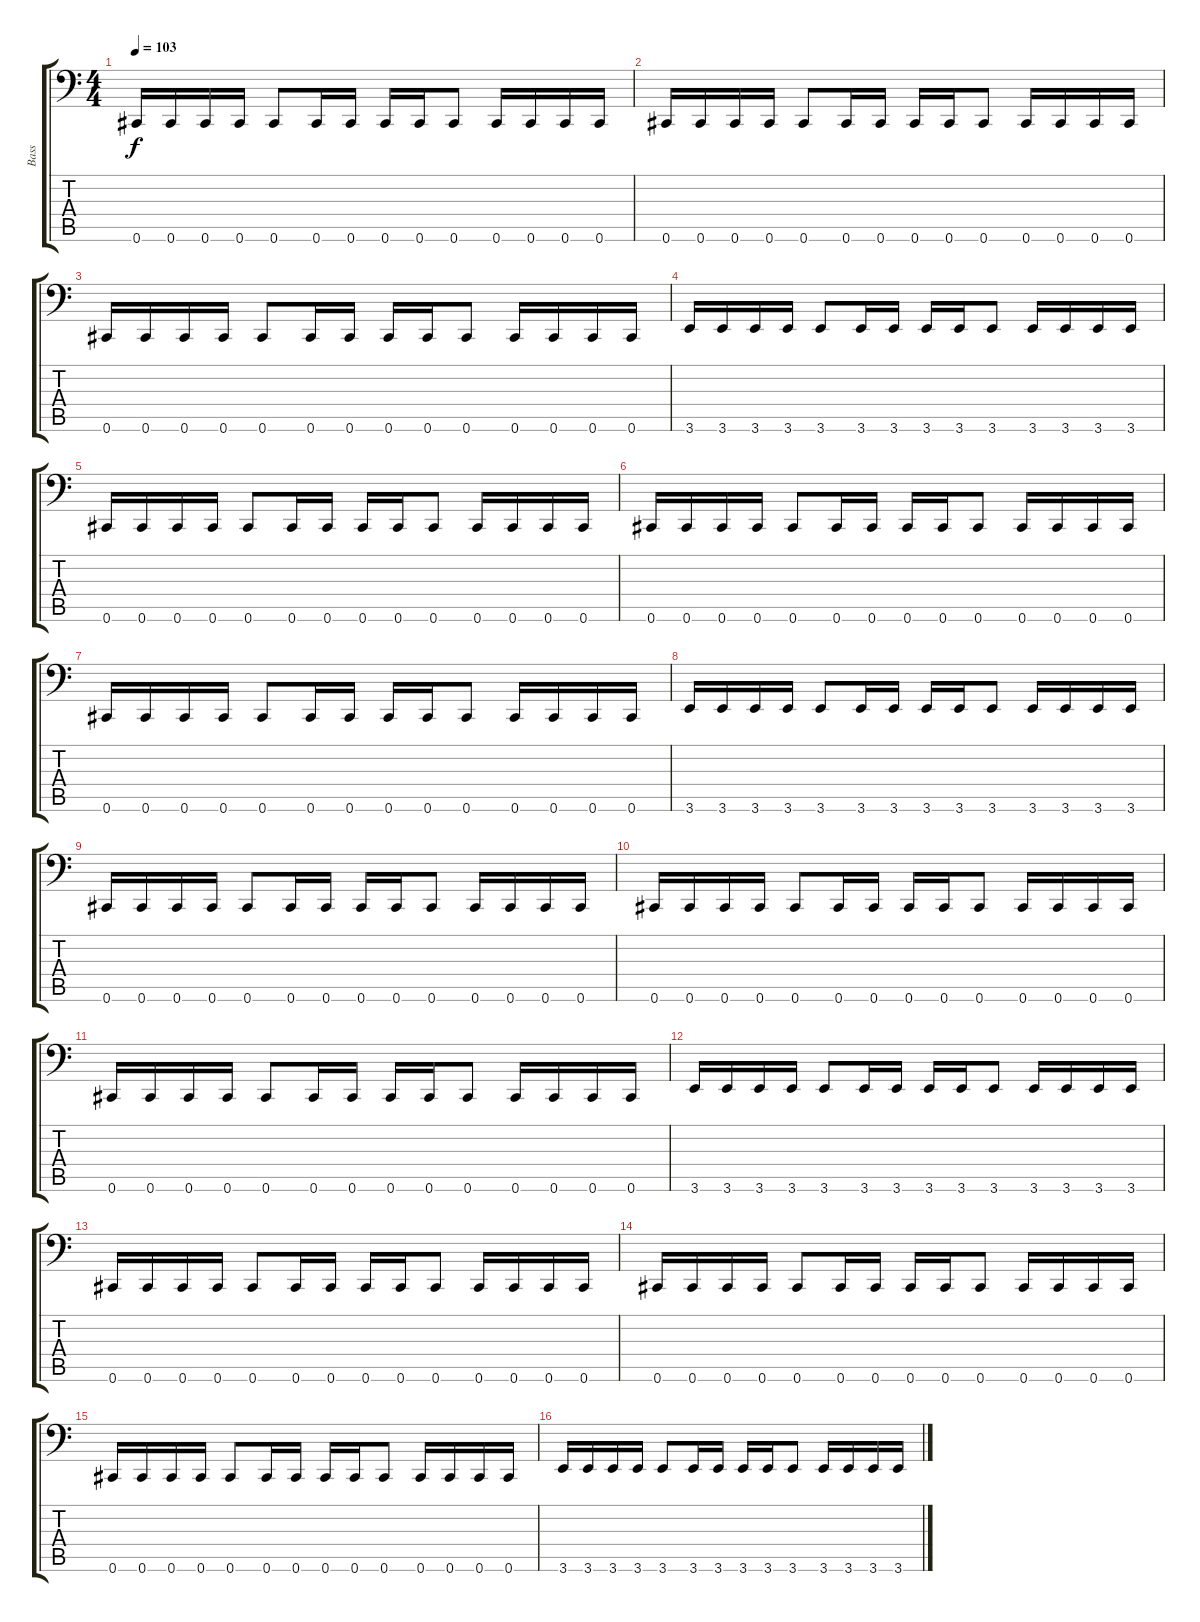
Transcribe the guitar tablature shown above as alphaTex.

\track ("Bass" "Bass") {instrument electricbasspick}
\staff {score tabs}
\tuning (Db3 Ab2 E2 B1 Gb1 Db1) {hide}
\ts (4 4)
\tempo 103
\clef f4
\ks c
0.6.16{dy f instrument electricbasspick} 0.6.16 0.6.16 0.6.16 0.6.8 0.6.16 0.6.16 0.6.16 0.6.16 0.6.8 0.6.16 0.6.16 0.6.16 0.6.16 |
0.6.16 0.6.16 0.6.16 0.6.16 0.6.8 0.6.16 0.6.16 0.6.16 0.6.16 0.6.8 0.6.16 0.6.16 0.6.16 0.6.16 |
0.6.16 0.6.16 0.6.16 0.6.16 0.6.8 0.6.16 0.6.16 0.6.16 0.6.16 0.6.8 0.6.16 0.6.16 0.6.16 0.6.16 |
3.6.16 3.6.16 3.6.16 3.6.16 3.6.8 3.6.16 3.6.16 3.6.16 3.6.16 3.6.8 3.6.16 3.6.16 3.6.16 3.6.16 |
0.6.16 0.6.16 0.6.16 0.6.16 0.6.8 0.6.16 0.6.16 0.6.16 0.6.16 0.6.8 0.6.16 0.6.16 0.6.16 0.6.16 |
0.6.16 0.6.16 0.6.16 0.6.16 0.6.8 0.6.16 0.6.16 0.6.16 0.6.16 0.6.8 0.6.16 0.6.16 0.6.16 0.6.16 |
0.6.16 0.6.16 0.6.16 0.6.16 0.6.8 0.6.16 0.6.16 0.6.16 0.6.16 0.6.8 0.6.16 0.6.16 0.6.16 0.6.16 |
3.6.16 3.6.16 3.6.16 3.6.16 3.6.8 3.6.16 3.6.16 3.6.16 3.6.16 3.6.8 3.6.16 3.6.16 3.6.16 3.6.16 |
0.6.16 0.6.16 0.6.16 0.6.16 0.6.8 0.6.16 0.6.16 0.6.16 0.6.16 0.6.8 0.6.16 0.6.16 0.6.16 0.6.16 |
0.6.16 0.6.16 0.6.16 0.6.16 0.6.8 0.6.16 0.6.16 0.6.16 0.6.16 0.6.8 0.6.16 0.6.16 0.6.16 0.6.16 |
0.6.16 0.6.16 0.6.16 0.6.16 0.6.8 0.6.16 0.6.16 0.6.16 0.6.16 0.6.8 0.6.16 0.6.16 0.6.16 0.6.16 |
3.6.16 3.6.16 3.6.16 3.6.16 3.6.8 3.6.16 3.6.16 3.6.16 3.6.16 3.6.8 3.6.16 3.6.16 3.6.16 3.6.16 |
0.6.16 0.6.16 0.6.16 0.6.16 0.6.8 0.6.16 0.6.16 0.6.16 0.6.16 0.6.8 0.6.16 0.6.16 0.6.16 0.6.16 |
0.6.16 0.6.16 0.6.16 0.6.16 0.6.8 0.6.16 0.6.16 0.6.16 0.6.16 0.6.8 0.6.16 0.6.16 0.6.16 0.6.16 |
0.6.16 0.6.16 0.6.16 0.6.16 0.6.8 0.6.16 0.6.16 0.6.16 0.6.16 0.6.8 0.6.16 0.6.16 0.6.16 0.6.16 |
3.6.16 3.6.16 3.6.16 3.6.16 3.6.8 3.6.16 3.6.16 3.6.16 3.6.16 3.6.8 3.6.16 3.6.16 3.6.16 3.6.16
